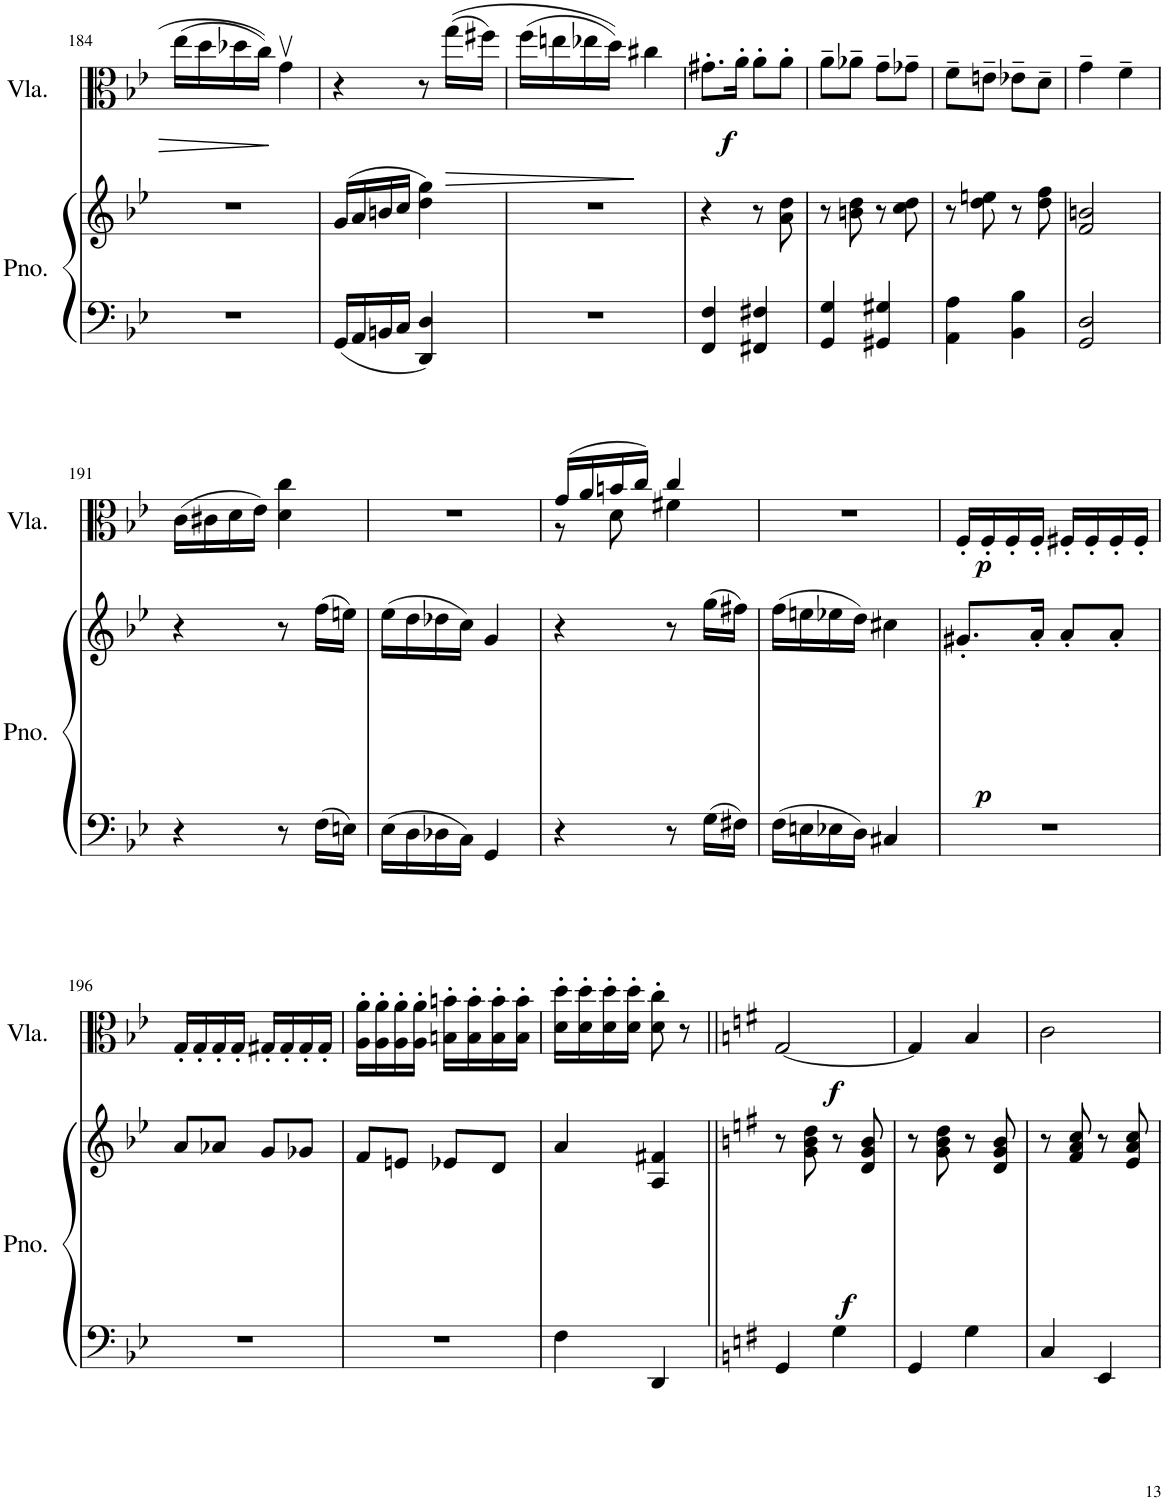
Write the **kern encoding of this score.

**kern	**kern	**dynam	**kern	**dynam
*part2	*part2	*part2	*part1	*part1
*staff3	*staff2	*staff2/3	*staff1	*staff1
*I"Piano	*	*	*I"Viola	*
*I'Pno.	*	*	*I'Vla.	*
!!LO:PB:g=z
*clefF4	*clefG2	*	*clefC3	*
*k[b-e-]	*k[b-e-]	*	*k[b-e-]	*
*M2/4	*M2/4	*	*M2/4	*
=184	=184	=184	=184	=184
2r	2r	.	(16ee-\LL	.
.	.	.	16dd\	.
.	.	.	16dd-X\	.
.	.	.	16cc\JJ)	.
.	.	.	4gv\	.
=185	=185	=185	=185	=185
16GG/LL	(16g/LL	.	4r	.
16AA/	16a/	.	.	.
16BBn/	16bn/	.	.	.
16C/JJ	16cc/JJ	.	.	.
4DD/ 4D/	4dd\ 4gg\)	.	8r	.
!	!	!	!	!LO:HP:b
.	.	.	((16gg\LL	>
.	.	.	16ff#X\JJ)	.
=186	=186	=186	=186	=186
2r	2r	.	(16ff\LL	.
.	.	.	16een\	.
.	.	.	16ee-X\	.
.	.	.	16dd\JJ))	.
.	.	.	4cc#X\	]
=187	=187	=187	=187	=187
!	!	!	!	!LO:DY:b
4FF/ 4F/	4r	.	8.g#X'\L	f
.	.	.	16a'\Jk	.
4FF#X/ 4F#X/	8r	.	8a'\L	.
.	8a\ 8dd\	.	8a'\J	.
=188	=188	=188	=188	=188
4GG/ 4G/	8r	.	8a~\L	.
.	8bn\ 8dd\	.	8a-X~\J	.
4GG#X/ 4G#X/	8r	.	8g~\L	.
.	8cc\ 8dd\	.	8g-X~\J	.
=189	=189	=189	=189	=189
4AA\ 4A\	8r	.	8f~\L	.
.	8dd\ 8een\	.	8en~\J	.
4BB-\ 4B-\	8r	.	8e-X~\L	.
.	8dd\ 8ff\	.	8d~\J	.
=190	=190	=190	=190	=190
2GG/ 2D/	2f/ 2bn/	.	4g~\	.
.	.	.	4f~\	.
!!LO:LB:g=z
=191	=191	=191	=191	=191
4r	4r	.	(16c\LL	.
.	.	.	16c#X\	.
.	.	.	16d\	.
.	.	.	16e-\JJ)	.
8r	8r	.	4d\ 4cc\	.
16F\LL	(16ff\LL	.	.	.
16En\JJ	16een\JJ)	.	.	.
=192	=192	=192	=192	=192
16E-\LL	(16ee-\LL	.	2r	.
16D\	16dd\	.	.	.
16D-X\	16dd-X\	.	.	.
16C\JJ	16cc\JJ)	.	.	.
4GG/	4g/	.	.	.
=193	=193	=193	=193	=193
*	*	*	*^	*
4r	4r	.	(16g/LL	8r	.
.	.	.	16a/	.	.
.	.	.	16bn/	8d\	.
.	.	.	16cc/JJ)	.	.
8r	8r	.	4cc/	4f#X\	.
16G\LL	(16gg\LL	.	.	.	.
16F#X\JJ	16ff#X\JJ)	.	.	.	.
*	*	*	*v	*v	*
=194	=194	=194	=194	=194
16F\LL	(16ff\LL	.	2r	.
16En\	16een\	.	.	.
16E-X\	16ee-X\	.	.	.
16D\JJ	16dd\JJ)	.	.	.
4C#X/	4cc#X\	.	.	.
=195	=195	=195	=195	=195
!	!	!LO:DY:b	!	!LO:DY:b
2r	8.g#X'/L	p	16F'/LL	p
.	.	.	16F'/	.
.	.	.	16F'/	.
.	16a'/Jk	.	16F'/JJ	.
.	8a'/L	.	16F#X'/LL	.
.	.	.	16F#'/	.
.	8a'/J	.	16F#'/	.
.	.	.	16F#'/JJ	.
!!LO:LB:g=z
=196	=196	=196	=196	=196
2r	8a/L	.	16G'/LL	.
.	.	.	16G'/	.
.	8a-X/J	.	16G'/	.
.	.	.	16G'/JJ	.
.	8g/L	.	16G#X'/LL	.
.	.	.	16G#'/	.
.	8g-X/J	.	16G#'/	.
.	.	.	16G#'/JJ	.
=197	=197	=197	=197	=197
2r	8f/L	.	16A\' 16a\'LL	.
.	.	.	16A\' 16a\'	.
.	8en/J	.	16A\' 16a\'	.
.	.	.	16A\' 16a\'JJ	.
.	8e-X/L	.	16Bn\' 16bn\'LL	.
.	.	.	16B\' 16b\'	.
.	8d/J	.	16B\' 16b\'	.
.	.	.	16B\' 16b\'JJ	.
=198	=198	=198	=198	=198
4F\	4a/	.	16d\' 16dd\'LL	.
.	.	.	16d\' 16dd\'	.
.	.	.	16d\' 16dd\'	.
.	.	.	16d\' 16dd\'JJ	.
4DD/	4A/ 4f#X/	.	8d\' 8cc\'	.
.	.	.	8r	.
=199||	=199||	=199||	=199||	=199||
*k[f#]	*k[f#]	*	*k[f#]	*
!	!	!LO:DY:b	!	!LO:DY:b
4GG/	8r	f	[2G/	f
.	8g\ 8b\ 8dd\	.	.	.
4G\	8r	.	.	.
.	8d/ 8g/ 8b/	.	.	.
=200	=200	=200	=200	=200
4GG/	8r	.	4G/]	.
.	8g\ 8b\ 8dd\	.	.	.
4G\	8r	.	4B/	.
.	8d/ 8g/ 8b/	.	.	.
=201	=201	=201	=201	=201
4C/	8r	.	2c\	.
.	8f#/ 8a/ 8cc/	.	.	.
4EE/	8r	.	.	.
.	8e/ 8a/ 8cc/	.	.	.
=	=	=	=	=
*-	*-	*-	*-	*-
